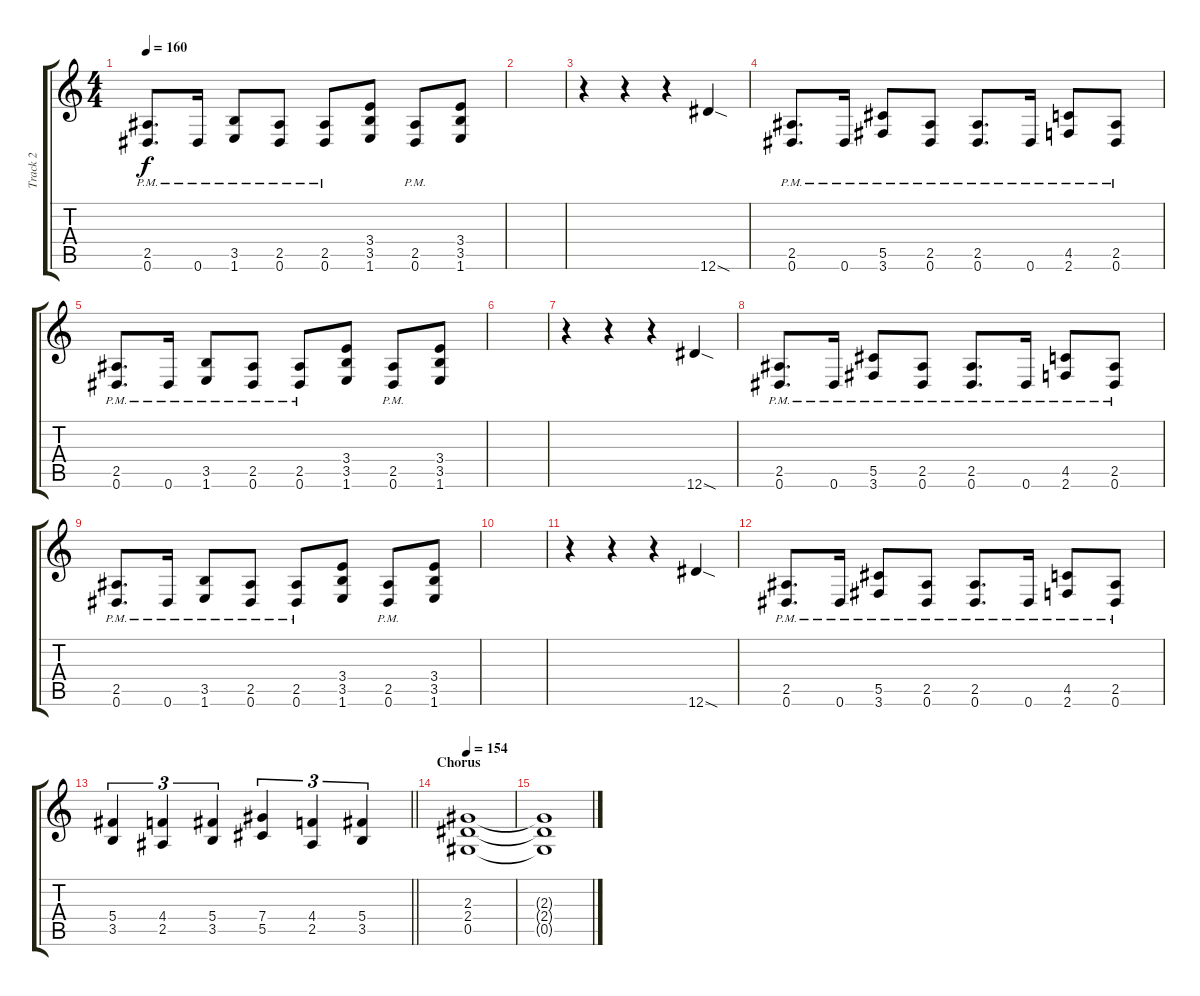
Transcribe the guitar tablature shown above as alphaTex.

\track ("Track 2" "Track 2") {instrument distortionguitar}
\staff {score tabs}
\tuning (Eb4 Bb3 Gb3 Db3 Ab2 Eb2) {hide}
\ts (4 4)
\tempo 160
\clef g2
\ks c
(2.5{pm} 0.6{pm}).8{d dy f} 0.6{pm}.16 (3.5{pm} 1.6{pm}).8 (2.5{pm} 0.6{pm}).8 (2.5{pm} 0.6{pm}).8 (3.4 3.5 1.6).8 (2.5{pm} 0.6{pm}).8 (3.4 3.5 1.6).8 |
|
r.4 r.4 r.4 12.6{sod}.4 |
(2.5{pm} 0.6{pm}).8{d} 0.6{pm}.16 (5.5{pm} 3.6{pm}).8 (2.5{pm} 0.6{pm}).8 (2.5{pm} 0.6{pm}).8{d} 0.6{pm}.16 (4.5{pm} 2.6{pm}).8 (2.5{pm} 0.6{pm}).8 |
(2.5{pm} 0.6{pm}).8{d} 0.6{pm}.16 (3.5{pm} 1.6{pm}).8 (2.5{pm} 0.6{pm}).8 (2.5{pm} 0.6{pm}).8 (3.4 3.5 1.6).8 (2.5{pm} 0.6{pm}).8 (3.4 3.5 1.6).8 |
|
r.4 r.4 r.4 12.6{sod}.4 |
(2.5{pm} 0.6{pm}).8{d} 0.6{pm}.16 (5.5{pm} 3.6{pm}).8 (2.5{pm} 0.6{pm}).8 (2.5{pm} 0.6{pm}).8{d} 0.6{pm}.16 (4.5{pm} 2.6{pm}).8 (2.5{pm} 0.6{pm}).8 |
(2.5{pm} 0.6{pm}).8{d} 0.6{pm}.16 (3.5{pm} 1.6{pm}).8 (2.5{pm} 0.6{pm}).8 (2.5{pm} 0.6{pm}).8 (3.4 3.5 1.6).8 (2.5{pm} 0.6{pm}).8 (3.4 3.5 1.6).8 |
|
r.4 r.4 r.4 12.6{sod}.4 |
(2.5{pm} 0.6{pm}).8{d} 0.6{pm}.16 (5.5{pm} 3.6{pm}).8 (2.5{pm} 0.6{pm}).8 (2.5{pm} 0.6{pm}).8{d} 0.6{pm}.16 (4.5{pm} 2.6{pm}).8 (2.5{pm} 0.6{pm}).8 |
\barLineRight lightlight
(5.4 3.5).4{tu (3 2)} (4.4 2.5).4{tu (3 2)} (5.4 3.5).4{tu (3 2)} (7.4 5.5).4{tu (3 2)} (4.4 2.5).4{tu (3 2)} (5.4 3.5).4{tu (3 2)} |
\section ("" "Chorus")
\tempo 154
(2.3 2.4 0.5).1{volume 0} |
(2.3{t} 2.4{t} 0.5{t}).1
